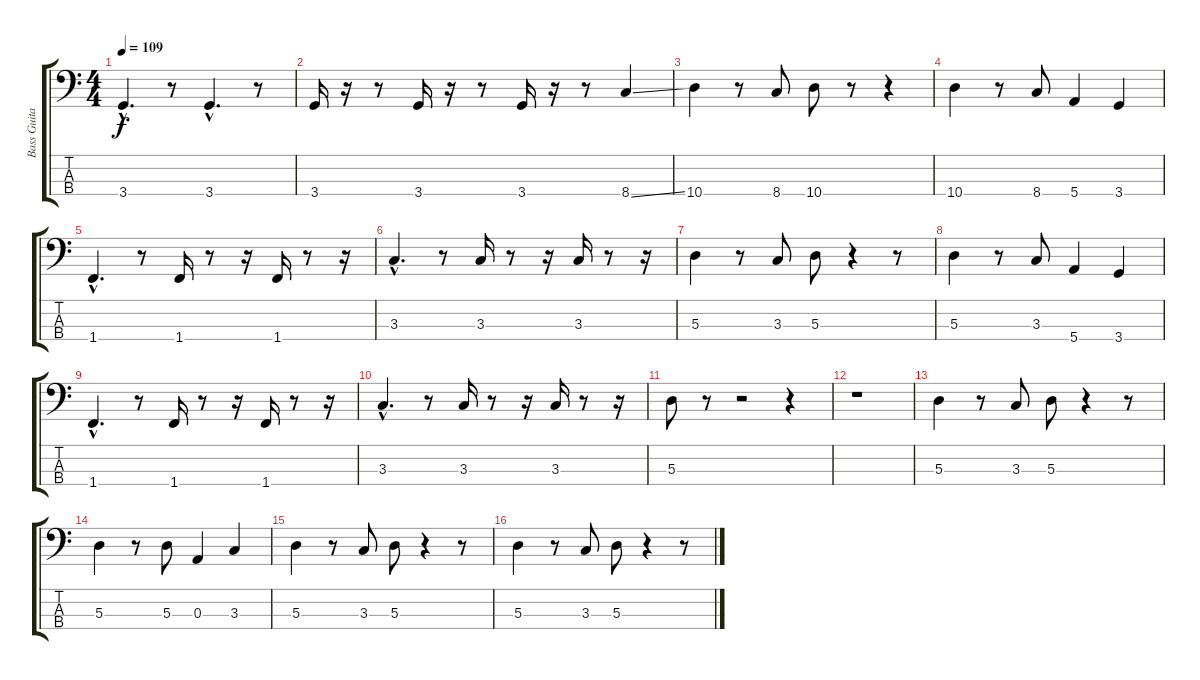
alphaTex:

\track ("Bass Guitar" "Bass Guita") {instrument electricbasspick}
\staff {score tabs}
\tuning (G2 D2 A1 E1) {hide}
\ts (4 4)
\tempo 109
\clef f4
\ks c
3.4{hac}.4{d dy f} r.8 3.4{hac}.4{d} r.8 |
3.4.16 r.16 r.8 3.4.16 r.16 r.8 3.4.16 r.16 r.8 8.4{ss}.4 |
10.4.4 r.8 8.4.8 10.4.8 r.8 r.4 |
10.4.4 r.8 8.4.8 5.4.4 3.4.4 |
1.4{hac}.4{d} r.8 1.4.16 r.8 r.16 1.4.16 r.8 r.16 |
3.3{hac}.4{d} r.8 3.3.16 r.8 r.16 3.3.16 r.8 r.16 |
5.3.4 r.8 3.3.8 5.3.8 r.4 r.8 |
5.3.4 r.8 3.3.8 5.4.4 3.4.4 |
1.4{hac}.4{d} r.8 1.4.16 r.8 r.16 1.4.16 r.8 r.16 |
3.3{hac}.4{d} r.8 3.3.16 r.8 r.16 3.3.16 r.8 r.16 |
5.3.8 r.8 r.2 r.4 |
r.1 |
5.3.4 r.8 3.3.8 5.3.8 r.4 r.8 |
5.3.4 r.8 5.3.8 0.3.4 3.3.4 |
5.3.4 r.8 3.3.8 5.3.8 r.4 r.8 |
5.3.4 r.8 3.3.8 5.3.8 r.4 r.8
